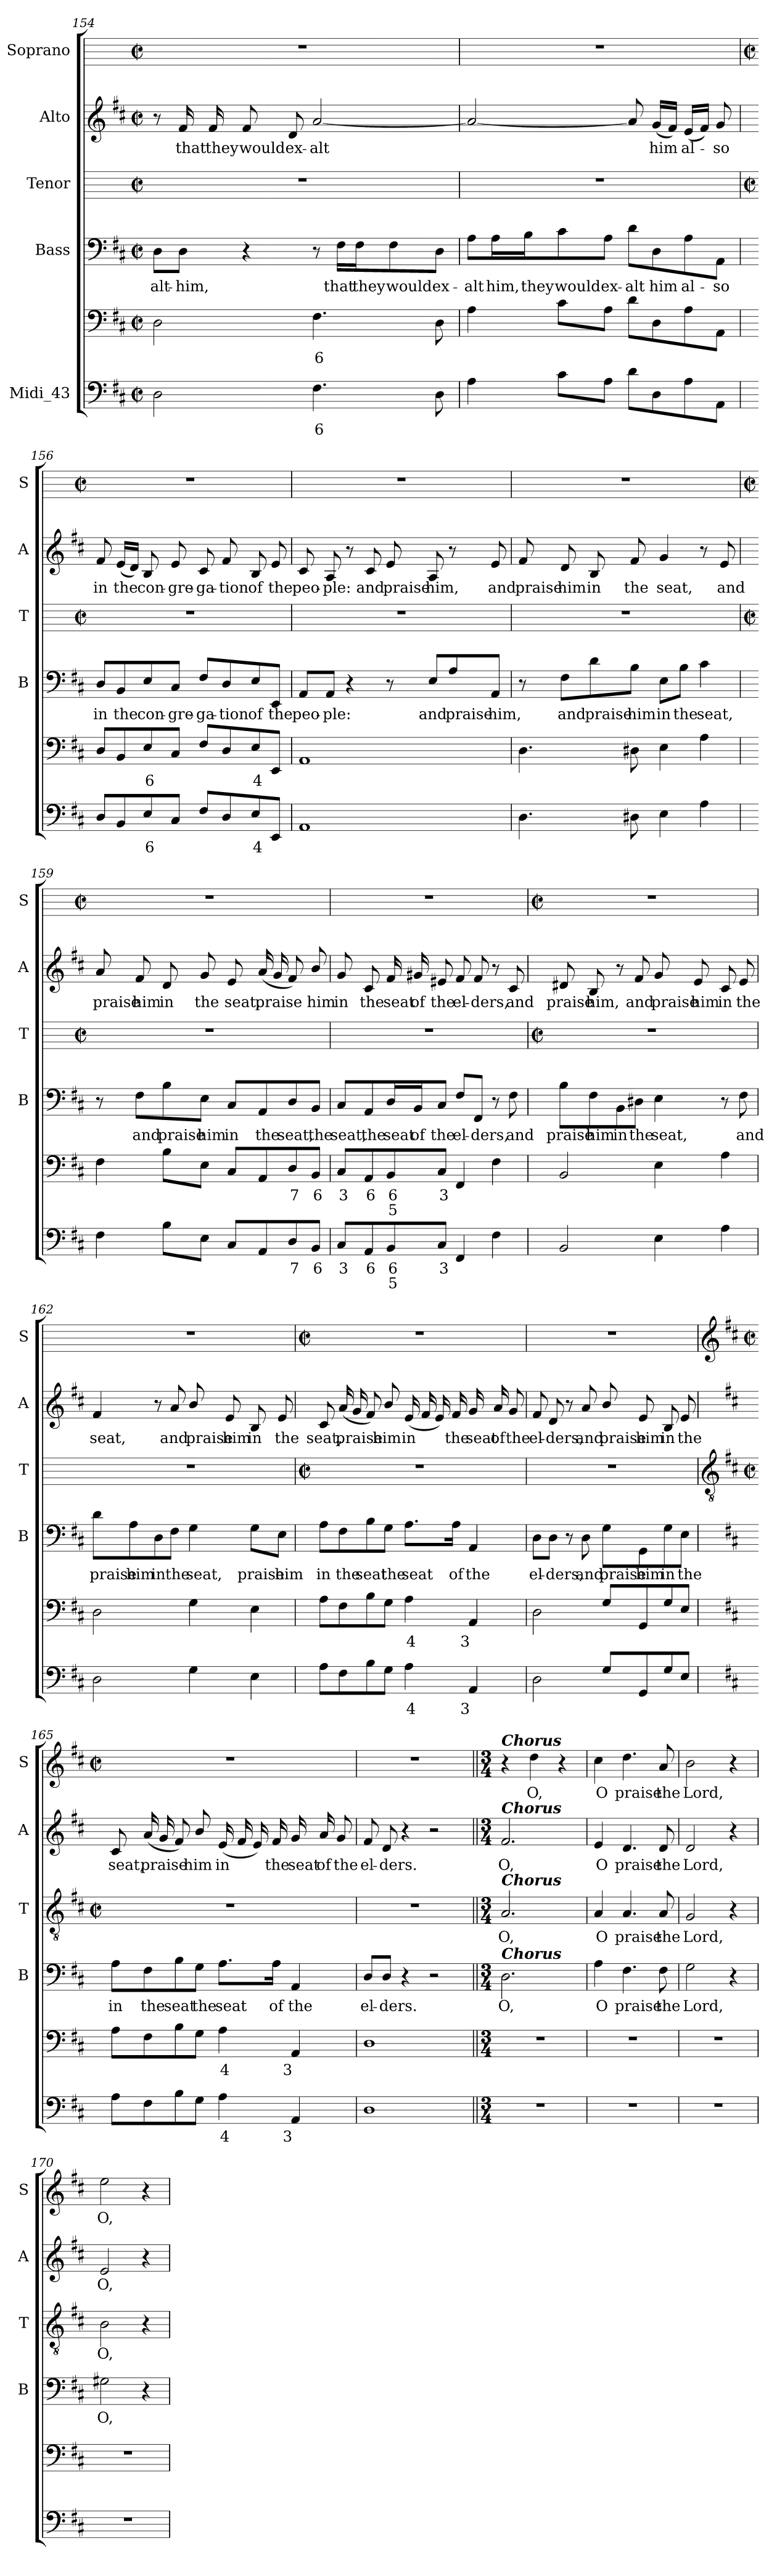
**kern	**text	**text	**kern	**text	**text	**kern	**text	**kern	**text	**kern	**text	**kern	**text
*part5	*part5	*part5	*part5	*part5	*part5	*part4	*part4	*part3	*part3	*part2	*part2	*part1	*part1
*staff6	*staff6	*staff6	*staff5	*staff5	*staff5	*staff4	*staff4	*staff3	*staff3	*staff2	*staff2	*staff1	*staff1
*I"Midi_43	*	*	*	*	*	*I"Bass	*	*I"Tenor	*	*I"Alto	*	*I"Soprano	*
*	*	*	*	*	*	*I'B	*	*I'T	*	*I'A	*	*I'S	*
!!LO:LB:g=z
*clefF4	*	*	*clefF4	*	*	*clefF4	*	*	*	*clefG2	*	*	*
*k[f#c#]	*	*	*k[f#c#]	*	*	*k[f#c#]	*	*	*	*k[f#c#]	*	*	*
*D:	*	*	*D:	*	*	*D:	*	*	*	*D:	*	*	*
*M2/2	*	*	*M2/2	*	*	*M2/2	*	*M2/2	*	*M2/2	*	*M2/2	*
*met(c|)	*	*	*met(c|)	*	*	*met(c|)	*	*met(c|)	*	*met(c|)	*	*met(c|)	*
=154	=154	=154	=154	=154	=154	=154	=154	=154	=154	=154	=154	=154	=154
!	!	!	!	!	!	!	!LO:LY:b	!	!	!	!	!	!
2D	.	.	2D	.	.	8D\L	-alt-	1r	.	8r	.	1r	.
!	!	!	!	!	!	!	!LO:LY:b	!	!	!	!LO:LY:b	!	!
.	.	.	.	.	.	8D\J	-him,	.	.	16f#	that	.	.
!	!	!	!	!	!	!	!	!	!	!	!LO:LY:b	!	!
.	.	.	.	.	.	.	.	.	.	16f#	they	.	.
!	!	!	!	!	!	!	!	!	!	!	!LO:LY:b	!	!
.	.	.	.	.	.	4r	.	.	.	8f#	would	.	.
!	!	!	!	!	!	!	!	!	!	!	!LO:LY:b	!	!
.	.	.	.	.	.	.	.	.	.	8d	ex-	.	.
!	!LO:LY:b	!	!	!LO:LY:b	!	!	!	!	!	!	!LO:LY:b	!	!
4.F#	6	.	4.F#	6	.	8r	.	.	.	[2a	-alt	.	.
!	!	!	!	!	!	!	!LO:LY:b	!	!	!	!	!	!
.	.	.	.	.	.	16F#\LL	that	.	.	.	.	.	.
!	!	!	!	!	!	!	!LO:LY:b	!	!	!	!	!	!
.	.	.	.	.	.	16F#\J	they	.	.	.	.	.	.
!	!	!	!	!	!	!	!LO:LY:b	!	!	!	!	!	!
.	.	.	.	.	.	8F#\	would	.	.	.	.	.	.
!	!	!	!	!	!	!	!LO:LY:b	!	!	!	!	!	!
8D	.	.	8D	.	.	8D\J	ex-	.	.	.	.	.	.
=155	=155	=155	=155	=155	=155	=155	=155	=155	=155	=155	=155	=155	=155
!	!	!	!	!	!	!	!LO:LY:b	!	!	!	!	!	!
4A	.	.	4A	.	.	8A\L	-alt	1r	.	2a_	.	1r	.
!	!	!	!	!	!	!	!LO:LY:b	!	!	!	!	!	!
.	.	.	.	.	.	16A\L	him,	.	.	.	.	.	.
!	!	!	!	!	!	!	!LO:LY:b	!	!	!	!	!	!
.	.	.	.	.	.	16B\J	they	.	.	.	.	.	.
!	!	!	!	!	!	!	!LO:LY:b	!	!	!	!	!	!
8c#L	.	.	8c#L	.	.	8c#\	would	.	.	.	.	.	.
!	!	!	!	!	!	!	!LO:LY:b	!	!	!	!	!	!
8AJ	.	.	8AJ	.	.	8A\J	ex-	.	.	.	.	.	.
!	!	!	!	!	!	!	!LO:LY:b	!	!	!	!	!	!
8dL	.	.	8dL	.	.	8d\L	-alt	.	.	8a]	.	.	.
!	!	!	!	!	!	!	!LO:LY:b	!	!	!	!LO:LY:b	!	!
8D	.	.	8D	.	.	8D\	him	.	.	(<16gLL	him	.	.
.	.	.	.	.	.	.	.	.	.	16f#JJ)	.	.	.
!	!	!	!	!	!	!	!LO:LY:b	!	!	!	!LO:LY:b	!	!
8A	.	.	8A	.	.	8A\	al-	.	.	(<16eLL	al-	.	.
.	.	.	.	.	.	.	.	.	.	16f#JJ)	.	.	.
!	!	!	!	!	!	!	!LO:LY:b	!	!	!	!LO:LY:b	!	!
8AAJ	.	.	8AAJ	.	.	8AA\J	-so	.	.	8g	so	.	.
!!LO:LB:g=z
=156	=156	=156	=156	=156	=156	=156	=156	=156	=156	=156	=156	=156	=156
*	*	*	*	*	*	*	*	*M2/2	*	*	*	*M2/2	*
*	*	*	*	*	*	*	*	*met(c|)	*	*	*	*met(c|)	*
!	!	!	!	!	!	!	!LO:LY:b	!	!	!	!LO:LY:b	!	!
8DL	.	.	8DL	.	.	8D/L	in	1r	.	8f#	in	1r	.
!	!	!	!	!	!	!	!LO:LY:b	!	!	!	!LO:LY:b	!	!
8BB	.	.	8BB	.	.	8BB/	the	.	.	(<16eLL	the	.	.
.	.	.	.	.	.	.	.	.	.	16dJJ)	.	.	.
!	!LO:LY:b	!	!	!LO:LY:b	!	!	!LO:LY:b	!	!	!	!LO:LY:b	!	!
8E	6	.	8E	6	.	8E/	con-	.	.	8B	con-	.	.
!	!	!	!	!	!	!	!LO:LY:b	!	!	!	!LO:LY:b	!	!
8C#J	.	.	8C#J	.	.	8C#/J	-gre-	.	.	8e	-gre-	.	.
!	!	!	!	!	!	!	!LO:LY:b	!	!	!	!LO:LY:b	!	!
8F#L	.	.	8F#L	.	.	8F#/L	-ga-	.	.	8c#	-ga-	.	.
!	!	!	!	!	!	!	!LO:LY:b	!	!	!	!LO:LY:b	!	!
8D	.	.	8D	.	.	8D/	-tion	.	.	8f#	-tion	.	.
!	!LO:LY:b	!	!	!LO:LY:b	!	!	!LO:LY:b	!	!	!	!LO:LY:b	!	!
8E	4	.	8E	4	.	8E/	of	.	.	8B	of	.	.
!	!	!	!	!	!	!	!LO:LY:b	!	!	!	!LO:LY:b	!	!
8EEJ	.	.	8EEJ	.	.	8EE/J	the	.	.	8e	the	.	.
=157	=157	=157	=157	=157	=157	=157	=157	=157	=157	=157	=157	=157	=157
!	!	!	!	!	!	!	!LO:LY:b	!	!	!	!LO:LY:b	!	!
1AA	.	.	1AA	.	.	8AA/L	peo-	1r	.	8c#	peo-	1r	.
!	!	!	!	!	!	!	!LO:LY:b	!	!	!	!LO:LY:b	!	!
.	.	.	.	.	.	8AA/J	-ple:	.	.	8A	-ple:	.	.
.	.	.	.	.	.	4r	.	.	.	8r	.	.	.
!	!	!	!	!	!	!	!	!	!	!	!LO:LY:b	!	!
.	.	.	.	.	.	.	.	.	.	8c#	and	.	.
!	!	!	!	!	!	!	!	!	!	!	!LO:LY:b	!	!
.	.	.	.	.	.	8r	.	.	.	8e	praise	.	.
!	!	!	!	!	!	!	!LO:LY:b	!	!	!	!LO:LY:b	!	!
.	.	.	.	.	.	8E/L	and	.	.	8A	him,	.	.
!	!	!	!	!	!	!	!LO:LY:b	!	!	!	!	!	!
.	.	.	.	.	.	8A/	praise	.	.	8r	.	.	.
!	!	!	!	!	!	!	!LO:LY:b	!	!	!	!LO:LY:b	!	!
.	.	.	.	.	.	8AA/J	him,	.	.	8e	and	.	.
=158	=158	=158	=158	=158	=158	=158	=158	=158	=158	=158	=158	=158	=158
!	!	!	!	!	!	!	!	!	!	!	!LO:LY:b	!	!
4.D	.	.	4.D	.	.	8r	.	1r	.	8f#	praise	1r	.
!	!	!	!	!	!	!	!LO:LY:b	!	!	!	!LO:LY:b	!	!
.	.	.	.	.	.	8F#\L	and	.	.	8d	him	.	.
!	!	!	!	!	!	!	!LO:LY:b	!	!	!	!LO:LY:b	!	!
.	.	.	.	.	.	8d\	praise	.	.	8B	in	.	.
!	!	!	!	!	!	!	!LO:LY:b	!	!	!	!LO:LY:b	!	!
8D#X	.	.	8D#X	.	.	8B\J	him	.	.	8f#	the	.	.
!	!	!	!	!	!	!	!LO:LY:b	!	!	!	!LO:LY:b	!	!
4E	.	.	4E	.	.	8E\L	in	.	.	4g	seat,	.	.
!	!	!	!	!	!	!	!LO:LY:b	!	!	!	!	!	!
.	.	.	.	.	.	8B\J	the	.	.	.	.	.	.
!	!	!	!	!	!	!	!LO:LY:b	!	!	!	!	!	!
4A	.	.	4A	.	.	4c#	seat,	.	.	8r	.	.	.
!	!	!	!	!	!	!	!	!	!	!	!LO:LY:b	!	!
.	.	.	.	.	.	.	.	.	.	8e	and	.	.
!!LO:LB:g=z
=159	=159	=159	=159	=159	=159	=159	=159	=159	=159	=159	=159	=159	=159
*	*	*	*	*	*	*	*	*M2/2	*	*	*	*M2/2	*
*	*	*	*	*	*	*	*	*met(c|)	*	*	*	*met(c|)	*
!	!	!	!	!	!	!	!	!	!	!	!LO:LY:b	!	!
4F#	.	.	4F#	.	.	8r	.	1r	.	8a	praise	1r	.
!	!	!	!	!	!	!	!LO:LY:b	!	!	!	!LO:LY:b	!	!
.	.	.	.	.	.	8F#\L	and	.	.	8f#	him	.	.
!	!	!	!	!	!	!	!LO:LY:b	!	!	!	!LO:LY:b	!	!
8BL	.	.	8BL	.	.	8B\	praise	.	.	8d	in	.	.
!	!	!	!	!	!	!	!LO:LY:b	!	!	!	!LO:LY:b	!	!
8EJ	.	.	8EJ	.	.	8E\J	him	.	.	8g	the	.	.
!	!	!	!	!	!	!	!LO:LY:b	!	!	!	!LO:LY:b	!	!
8C#L	.	.	8C#L	.	.	8C#/L	in	.	.	8e	seat,	.	.
!	!	!	!	!	!	!	!LO:LY:b	!	!	!	!LO:LY:b	!	!
8AA	.	.	8AA	.	.	8AA/	the	.	.	(<16aLL	praise	.	.
.	.	.	.	.	.	.	.	.	.	16g	.	.	.
!	!LO:LY:b	!	!	!LO:LY:b	!	!	!LO:LY:b	!	!	!	!	!	!
8D	7	.	8D	7	.	8D/	seat,	.	.	8f#J)	.	.	.
!	!LO:LY:b	!	!	!LO:LY:b	!	!	!LO:LY:b	!	!	!	!LO:LY:b	!	!
8BBJ	6	.	8BBJ	6	.	8BB/J	the	.	.	8b/	him	.	.
=160	=160	=160	=160	=160	=160	=160	=160	=160	=160	=160	=160	=160	=160
!	!LO:LY:b	!	!	!LO:LY:b	!	!	!LO:LY:b	!	!	!	!LO:LY:b	!	!
8C#L	3	.	8C#L	3	.	8C#/L	seat,	1r	.	8g	in	1r	.
!	!LO:LY:b	!	!	!LO:LY:b	!	!	!LO:LY:b	!	!	!	!LO:LY:b	!	!
8AA	6	.	8AA	6	.	8AA/	the	.	.	8c#	the	.	.
!	!LO:LY:b	!LO:LY:b	!	!LO:LY:b	!LO:LY:b	!	!LO:LY:b	!	!	!	!LO:LY:b	!	!
8BB	6	5	8BB	6	5	16D/L	seat	.	.	16f#	seat	.	.
!	!	!	!	!	!	!	!LO:LY:b	!	!	!	!LO:LY:b	!	!
.	.	.	.	.	.	16BB/J	of	.	.	16g#X	of	.	.
!	!LO:LY:b	!	!	!LO:LY:b	!	!	!LO:LY:b	!	!	!	!LO:LY:b	!	!
8C#J	3	.	8C#J	3	.	8C#/J	the	.	.	8e#X	the	.	.
!	!	!	!	!	!	!	!LO:LY:b	!	!	!	!LO:LY:b	!	!
4FF#	.	.	4FF#	.	.	8F#/L	el-	.	.	8f#	el-	.	.
!	!	!	!	!	!	!	!LO:LY:b	!	!	!	!LO:LY:b	!	!
.	.	.	.	.	.	8FF#/J	-ders,	.	.	8f#	-ders,	.	.
4F#	.	.	4F#	.	.	8r	.	.	.	8r	.	.	.
!	!	!	!	!	!	!	!LO:LY:b	!	!	!	!LO:LY:b	!	!
.	.	.	.	.	.	8F#	and	.	.	8c#	and	.	.
!!LO:LB:g=z
=161	=161	=161	=161	=161	=161	=161	=161	=161	=161	=161	=161	=161	=161
*	*	*	*	*	*	*	*	*M2/2	*	*	*	*M2/2	*
*	*	*	*	*	*	*	*	*met(c|)	*	*	*	*met(c|)	*
!	!	!	!	!	!	!	!LO:LY:b	!	!	!	!LO:LY:b	!	!
2BB	.	.	2BB	.	.	8B\L	praise	1r	.	8d#X	praise	1r	.
!	!	!	!	!	!	!	!LO:LY:b	!	!	!	!LO:LY:b	!	!
.	.	.	.	.	.	8F#\	him	.	.	8B	him,	.	.
!	!	!	!	!	!	!	!LO:LY:b	!	!	!	!	!	!
.	.	.	.	.	.	8BB\	in	.	.	8r	.	.	.
!	!	!	!	!	!	!	!LO:LY:b	!	!	!	!LO:LY:b	!	!
.	.	.	.	.	.	8D#X\J	the	.	.	8f#	and	.	.
!	!	!	!	!	!	!	!LO:LY:b	!	!	!	!LO:LY:b	!	!
4E	.	.	4E	.	.	4E	seat,	.	.	8g	praise	.	.
!	!	!	!	!	!	!	!	!	!	!	!LO:LY:b	!	!
.	.	.	.	.	.	.	.	.	.	8e	him	.	.
!	!	!	!	!	!	!	!	!	!	!	!LO:LY:b	!	!
4A	.	.	4A	.	.	8r	.	.	.	8c#	in	.	.
!	!	!	!	!	!	!	!LO:LY:b	!	!	!	!LO:LY:b	!	!
.	.	.	.	.	.	8F#	and	.	.	8e	the	.	.
=162	=162	=162	=162	=162	=162	=162	=162	=162	=162	=162	=162	=162	=162
!	!	!	!	!	!	!	!LO:LY:b	!	!	!	!LO:LY:b	!	!
2D	.	.	2D	.	.	8d\L	praise	1r	.	4f#	seat,	1r	.
!	!	!	!	!	!	!	!LO:LY:b	!	!	!	!	!	!
.	.	.	.	.	.	8A\	him	.	.	.	.	.	.
!	!	!	!	!	!	!	!LO:LY:b	!	!	!	!	!	!
.	.	.	.	.	.	8D\	in	.	.	8r	.	.	.
!	!	!	!	!	!	!	!LO:LY:b	!	!	!	!LO:LY:b	!	!
.	.	.	.	.	.	8F#\J	the	.	.	8a	and	.	.
!	!	!	!	!	!	!	!LO:LY:b	!	!	!	!LO:LY:b	!	!
4G	.	.	4G	.	.	4G	seat,	.	.	8b/	praise	.	.
!	!	!	!	!	!	!	!	!	!	!	!LO:LY:b	!	!
.	.	.	.	.	.	.	.	.	.	8e	him	.	.
!	!	!	!	!	!	!	!LO:LY:b	!	!	!	!LO:LY:b	!	!
4E	.	.	4E	.	.	8G\L	praise	.	.	8B	in	.	.
!	!	!	!	!	!	!	!LO:LY:b	!	!	!	!LO:LY:b	!	!
.	.	.	.	.	.	8E\J	him	.	.	8e	the	.	.
!!LO:LB:g=z
=163	=163	=163	=163	=163	=163	=163	=163	=163	=163	=163	=163	=163	=163
*	*	*	*	*	*	*	*	*M2/2	*	*	*	*M2/2	*
*	*	*	*	*	*	*	*	*met(c|)	*	*	*	*met(c|)	*
!	!	!	!	!	!	!	!LO:LY:b	!	!	!	!LO:LY:b	!	!
8AL	.	.	8AL	.	.	8A\L	in	1r	.	8c#	seat,	1r	.
!	!	!	!	!	!	!	!LO:LY:b	!	!	!	!LO:LY:b	!	!
8F#	.	.	8F#	.	.	8F#\	the	.	.	(<16aLL	praise	.	.
.	.	.	.	.	.	.	.	.	.	16g	.	.	.
!	!	!	!	!	!	!	!LO:LY:b	!	!	!	!	!	!
8B	.	.	8B	.	.	8B\	seat	.	.	8f#J)	.	.	.
!	!	!	!	!	!	!	!LO:LY:b	!	!	!	!LO:LY:b	!	!
8GJ	.	.	8GJ	.	.	8G\J	the	.	.	8b/	him	.	.
!	!LO:LY:b	!	!	!LO:LY:b	!	!	!LO:LY:b	!	!	!	!LO:LY:b	!	!
4A	4	.	4A	4	.	8.A\L	seat	.	.	(<16eLL	in	.	.
.	.	.	.	.	.	.	.	.	.	16f#	.	.	.
.	.	.	.	.	.	.	.	.	.	16eJJ)	.	.	.
!	!	!	!	!	!	!	!LO:LY:b	!	!	!	!LO:LY:b	!	!
.	.	.	.	.	.	16A\Jk	of	.	.	16f#	the	.	.
!	!LO:LY:b	!	!	!LO:LY:b	!	!	!LO:LY:b	!	!	!	!LO:LY:b	!	!
4AA	3	.	4AA	3	.	4AA	the	.	.	16g	seat	.	.
!	!	!	!	!	!	!	!	!	!	!	!LO:LY:b	!	!
.	.	.	.	.	.	.	.	.	.	16a	of	.	.
!	!	!	!	!	!	!	!	!	!	!	!LO:LY:b	!	!
.	.	.	.	.	.	.	.	.	.	8g	the	.	.
=164	=164	=164	=164	=164	=164	=164	=164	=164	=164	=164	=164	=164	=164
!	!	!	!	!	!	!	!LO:LY:b	!	!	!	!LO:LY:b	!	!
2D	.	.	2D	.	.	8D\L	el-	1r	.	8f#	el-	1r	.
!	!	!	!	!	!	!	!LO:LY:b	!	!	!	!LO:LY:b	!	!
.	.	.	.	.	.	8D\J	-ders,	.	.	8d	-ders,	.	.
.	.	.	.	.	.	8r	.	.	.	8r	.	.	.
!	!	!	!	!	!	!	!LO:LY:b	!	!	!	!LO:LY:b	!	!
.	.	.	.	.	.	8D	and	.	.	8a	and	.	.
!	!	!	!	!	!	!	!LO:LY:b	!	!	!	!LO:LY:b	!	!
8GL	.	.	8GL	.	.	8G\L	praise	.	.	8b/	praise	.	.
!	!	!	!	!	!	!	!LO:LY:b	!	!	!	!LO:LY:b	!	!
8GG	.	.	8GG	.	.	8GG\	him	.	.	8e	him	.	.
!	!	!	!	!	!	!	!LO:LY:b	!	!	!	!LO:LY:b	!	!
8G	.	.	8G	.	.	8G\	in	.	.	8B	in	.	.
!	!	!	!	!	!	!	!LO:LY:b	!	!	!	!LO:LY:b	!	!
8EJ	.	.	8EJ	.	.	8E\J	the	.	.	8e	the	.	.
!!LO:LB:g=z
=165	=165	=165	=165	=165	=165	=165	=165	=165	=165	=165	=165	=165	=165
*	*	*	*	*	*	*	*	*clefGv2	*	*	*	*clefG2	*
*	*	*	*	*	*	*	*	*k[f#c#]	*	*	*	*k[f#c#]	*
*	*	*	*	*	*	*	*	*D:	*	*	*	*D:	*
*	*	*	*	*	*	*	*	*M2/2	*	*	*	*M2/2	*
*	*	*	*	*	*	*	*	*met(c|)	*	*	*	*met(c|)	*
!	!	!	!	!	!	!	!LO:LY:b	!	!	!	!LO:LY:b	!	!
8AL	.	.	8AL	.	.	8A\L	in	1r	.	8c#	seat,	1r	.
!	!	!	!	!	!	!	!LO:LY:b	!	!	!	!LO:LY:b	!	!
8F#	.	.	8F#	.	.	8F#\	the	.	.	(<16aLL	praise	.	.
.	.	.	.	.	.	.	.	.	.	16g	.	.	.
!	!	!	!	!	!	!	!LO:LY:b	!	!	!	!	!	!
8B	.	.	8B	.	.	8B\	seat	.	.	8f#J)	.	.	.
!	!	!	!	!	!	!	!LO:LY:b	!	!	!	!LO:LY:b	!	!
8GJ	.	.	8GJ	.	.	8G\J	the	.	.	8b/	him	.	.
!	!LO:LY:b	!	!	!LO:LY:b	!	!	!LO:LY:b	!	!	!	!LO:LY:b	!	!
4A	4	.	4A	4	.	8.A\L	seat	.	.	(<16eLL	in	.	.
.	.	.	.	.	.	.	.	.	.	16f#	.	.	.
.	.	.	.	.	.	.	.	.	.	16eJJ)	.	.	.
!	!	!	!	!	!	!	!LO:LY:b	!	!	!	!LO:LY:b	!	!
.	.	.	.	.	.	16A\Jk	of	.	.	16f#	the	.	.
!	!LO:LY:b	!	!	!LO:LY:b	!	!	!LO:LY:b	!	!	!	!LO:LY:b	!	!
4AA	3	.	4AA	3	.	4AA	the	.	.	16g	seat	.	.
!	!	!	!	!	!	!	!	!	!	!	!LO:LY:b	!	!
.	.	.	.	.	.	.	.	.	.	16a	of	.	.
!	!	!	!	!	!	!	!	!	!	!	!LO:LY:b	!	!
.	.	.	.	.	.	.	.	.	.	8g	the	.	.
=166	=166	=166	=166	=166	=166	=166	=166	=166	=166	=166	=166	=166	=166
!	!	!	!	!	!	!	!LO:LY:b	!	!	!	!LO:LY:b	!	!
1D	.	.	1D	.	.	8D/L	el-	1r	.	8f#	el-	1r	.
!	!	!	!	!	!	!	!LO:LY:b	!	!	!	!LO:LY:b	!	!
.	.	.	.	.	.	8D/J	-ders.	.	.	8d	-ders.	.	.
.	.	.	.	.	.	4r	.	.	.	4r	.	.	.
.	.	.	.	.	.	2r	.	.	.	2r	.	.	.
=167||	=167||	=167||	=167||	=167||	=167||	=167||	=167||	=167||	=167||	=167||	=167||	=167||	=167||
*M3/4	*	*	*M3/4	*	*	*M3/4	*	*M3/4	*	*M3/4	*	*M3/4	*
!	!	!	!	!	!	!	!	!	!	!	!	!LO:TX:a:Bi:t=Chorus	!
!	!	!	!	!	!	!	!	!	!	!LO:TX:a:Bi:t=Chorus	!	!	!
!	!	!	!	!	!	!	!	!LO:TX:a:Bi:t=Chorus	!	!	!	!	!
!	!	!	!	!	!	!LO:TX:a:Bi:t=Chorus	!	!	!	!	!	!	!
!LO:N:vis=1	!	!	!LO:N:vis=1	!	!	!	!LO:LY:b	!	!LO:LY:b	!	!LO:LY:b	!	!
2.r	.	.	2.r	.	.	2.D	O,	2.A	O,	2.f#	O,	4r	.
!	!	!	!	!	!	!	!	!	!	!	!	!	!LO:LY:b
.	.	.	.	.	.	.	.	.	.	.	.	4dd	O,
.	.	.	.	.	.	.	.	.	.	.	.	4r	.
=168	=168	=168	=168	=168	=168	=168	=168	=168	=168	=168	=168	=168	=168
!LO:N:vis=1	!	!	!LO:N:vis=1	!	!	!	!LO:LY:b	!	!LO:LY:b	!	!LO:LY:b	!	!LO:LY:b
2.r	.	.	2.r	.	.	4A	O	4A	O	4e	O	4cc#	O
!	!	!	!	!	!	!	!LO:LY:b	!	!LO:LY:b	!	!LO:LY:b	!	!LO:LY:b
.	.	.	.	.	.	4.F#	praise	4.A	praise	4.d	praise	4.dd	praise
!	!	!	!	!	!	!	!LO:LY:b	!	!LO:LY:b	!	!LO:LY:b	!	!LO:LY:b
.	.	.	.	.	.	8F#	the	8A	the	8d	the	8a	the
=169	=169	=169	=169	=169	=169	=169	=169	=169	=169	=169	=169	=169	=169
!LO:N:vis=1	!	!	!LO:N:vis=1	!	!	!	!LO:LY:b	!	!LO:LY:b	!	!LO:LY:b	!	!LO:LY:b
2.r	.	.	2.r	.	.	2G	Lord,	2G	Lord,	2d	Lord,	2b	Lord,
.	.	.	.	.	.	4r	.	4r	.	4r	.	4r	.
=170	=170	=170	=170	=170	=170	=170	=170	=170	=170	=170	=170	=170	=170
!LO:N:vis=1	!	!	!LO:N:vis=1	!	!	!	!LO:LY:b	!	!LO:LY:b	!	!LO:LY:b	!	!LO:LY:b
2.r	.	.	2.r	.	.	2G#X	O,	2B	O,	2e	O,	2ee	O,
.	.	.	.	.	.	4r	.	4r	.	4r	.	4r	.
=	=	=	=	=	=	=	=	=	=	=	=	=	=
*-	*-	*-	*-	*-	*-	*-	*-	*-	*-	*-	*-	*-	*-
